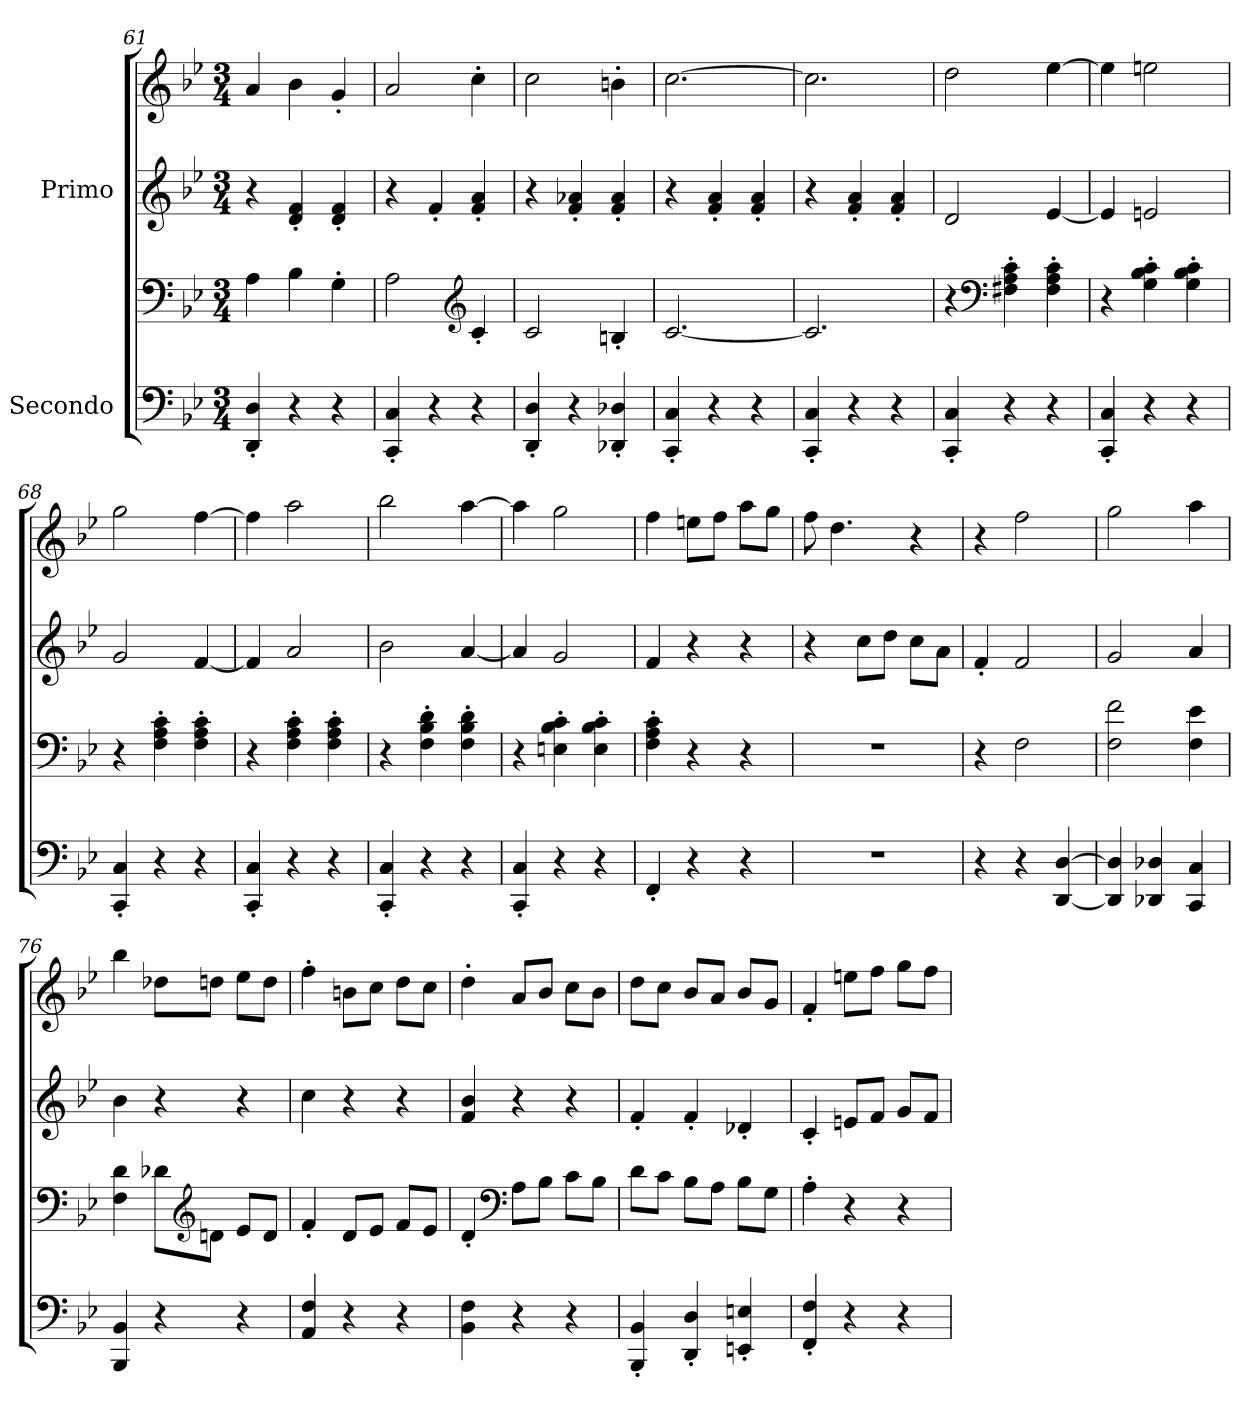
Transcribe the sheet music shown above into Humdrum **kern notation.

**kern	**kern	**kern	**kern
*part2	*part2	*part1	*part1
*staff4	*staff3	*staff2	*staff1
*I"Secondo	*	*I"Primo	*
*clefF4	*clefF4	*clefG2	*clefG2
*k[b-e-]	*k[b-e-]	*k[b-e-]	*k[b-e-]
*M3/4	*M3/4	*M3/4	*M3/4
=61	=61	=61	=61
4DD/' 4D/'	4A\	4r	4a/
4r	4B-\	4d/' 4f/'	4b-\
4r	4G'\	4d/' 4f/'	4g'/
=62	=62	=62	=62
4CC/' 4C/'	2A\	4r	2a/
4r	.	4f'/	.
*	*clefG2	*	*
4r	4c'/	4f/' 4a/'	4cc'\
=63	=63	=63	=63
4DD/' 4D/'	2c/	4r	2cc\
4r	.	4f/' 4a-X/'	.
4DD-X/' 4D-X/'	4Bn'/	4f/' 4a-/'	4bn'\
=64	=64	=64	=64
4CC/' 4C/'	[2.c/	4r	[2.cc\
4r	.	4f/' 4a/'	.
4r	.	4f/' 4a/'	.
=65	=65	=65	=65
4CC/' 4C/'	2.c/]	4r	2.cc\]
4r	.	4f/' 4a/'	.
4r	.	4f/' 4a/'	.
=66	=66	=66	=66
4CC/' 4C/'	4r	2d/	2dd\
*	*clefF4	*	*
4r	4F#X\' 4A\' 4c\'	.	.
4r	4F#\' 4A\' 4c\'	[4e-/	[4ee-\
=67	=67	=67	=67
4CC/' 4C/'	4r	4e-/]	4ee-\]
4r	4G\' 4B-\' 4c\'	2en/	2een\
4r	4G\' 4B-\' 4c\'	.	.
=68	=68	=68	=68
4CC/' 4C/'	4r	2g/	2gg\
4r	4F\' 4A\' 4c\'	.	.
4r	4F\' 4A\' 4c\'	[4f/	[4ff\
!!LO:LB:g=z
=69	=69	=69	=69
4CC/' 4C/'	4r	4f/]	4ff\]
4r	4F\' 4A\' 4c\'	2a/	2aa\
4r	4F\' 4A\' 4c\'	.	.
=70	=70	=70	=70
4CC/' 4C/'	4r	2b-\	2bb-\
4r	4F\' 4B-\' 4d\'	.	.
4r	4F\' 4B-\' 4d\'	[4a/	[4aa\
=71	=71	=71	=71
4CC/' 4C/'	4r	4a/]	4aa\]
4r	4En\' 4B-\' 4c\'	2g/	2gg\
4r	4E\' 4B-\' 4c\'	.	.
=72	=72	=72	=72
4FF'/	4F\' 4A\' 4c\'	4f/	4ff\
4r	4r	4r	8een\L
.	.	.	8ff\J
4r	4r	4r	8aa\L
.	.	.	8gg\J
=73	=73	=73	=73
2.r	2.r	4r	8ff\
.	.	.	4.dd\
.	.	8cc\L	.
.	.	8dd\J	.
.	.	8cc\L	4r
.	.	8a\J	.
=74	=74	=74	=74
4r	4r	4f'/	4r
4r	2F\	2f/	2ff\
[4DD/ [4D/	.	.	.
=75	=75	=75	=75
4DD/] 4D/]	2F\ 2f\	2g/	2gg\
4DD-X/ 4D-X/	.	.	.
4CC/ 4C/	4F\ 4e-\	4a/	4aa\
!!LO:LB:g=z
=76	=76	=76	=76
4BBB-/ 4BB-/	4F\ 4d\	4b-\	4bb-\
4r	8d-X\L	4r	8dd-X\L
*	*clefG2	*	*
.	8dn\J	.	8ddn\J
4r	8e-/L	4r	8ee-\L
.	8d/J	.	8dd\J
=77	=77	=77	=77
4AA/ 4F/	4f'/	4cc\	4ff'\
4r	8d/L	4r	8bn\L
.	8e-/J	.	8cc\J
4r	8f/L	4r	8dd\L
.	8e-/J	.	8cc\J
=78	=78	=78	=78
4BB-\ 4F\	4d'/	4f/ 4b-/	4dd'\
*	*clefF4	*	*
4r	8A\L	4r	8a/L
.	8B-\J	.	8b-/J
4r	8c\L	4r	8cc\L
.	8B-\J	.	8b-\J
=79	=79	=79	=79
4BBB-/' 4BB-/'	8d\L	4f'/	8dd\L
.	8c\J	.	8cc\J
4DD/' 4D/'	8B-\L	4f'/	8b-/L
.	8A\J	.	8a/J
4EEn/' 4En/'	8B-\L	4d-X'/	8b-/L
.	8G\J	.	8g/J
=80	=80	=80	=80
4FF/' 4F/'	4A'\	4c'/	4f'/
4r	4r	8en/L	8een\L
.	.	8f/J	8ff\J
4r	4r	8g/L	8gg\L
.	.	8f/J	8ff\J
=	=	=	=
*-	*-	*-	*-
